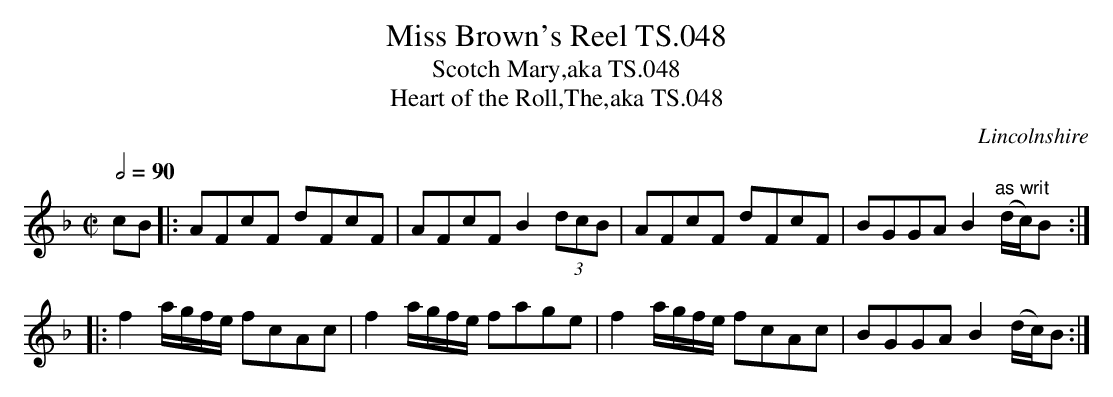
X:1
T:Miss Brown's Reel TS.048
T:Scotch Mary,aka TS.048
T:Heart of the Roll,The,aka TS.048
L:1/8
M:C|
O:Lincolnshire
Q:1/2=90
K:F
cB|:AFcF dFcF|AFcFB2(3dcB|AFcF dFcF|BGGAB2"as writ"(d/c/)B:|!
|:f2a/g/f/e/ fcAc|f2a/g/f/e/ fage|f2a/g/f/e/ fcAc|BGGAB2 (d/c/)B:|]
